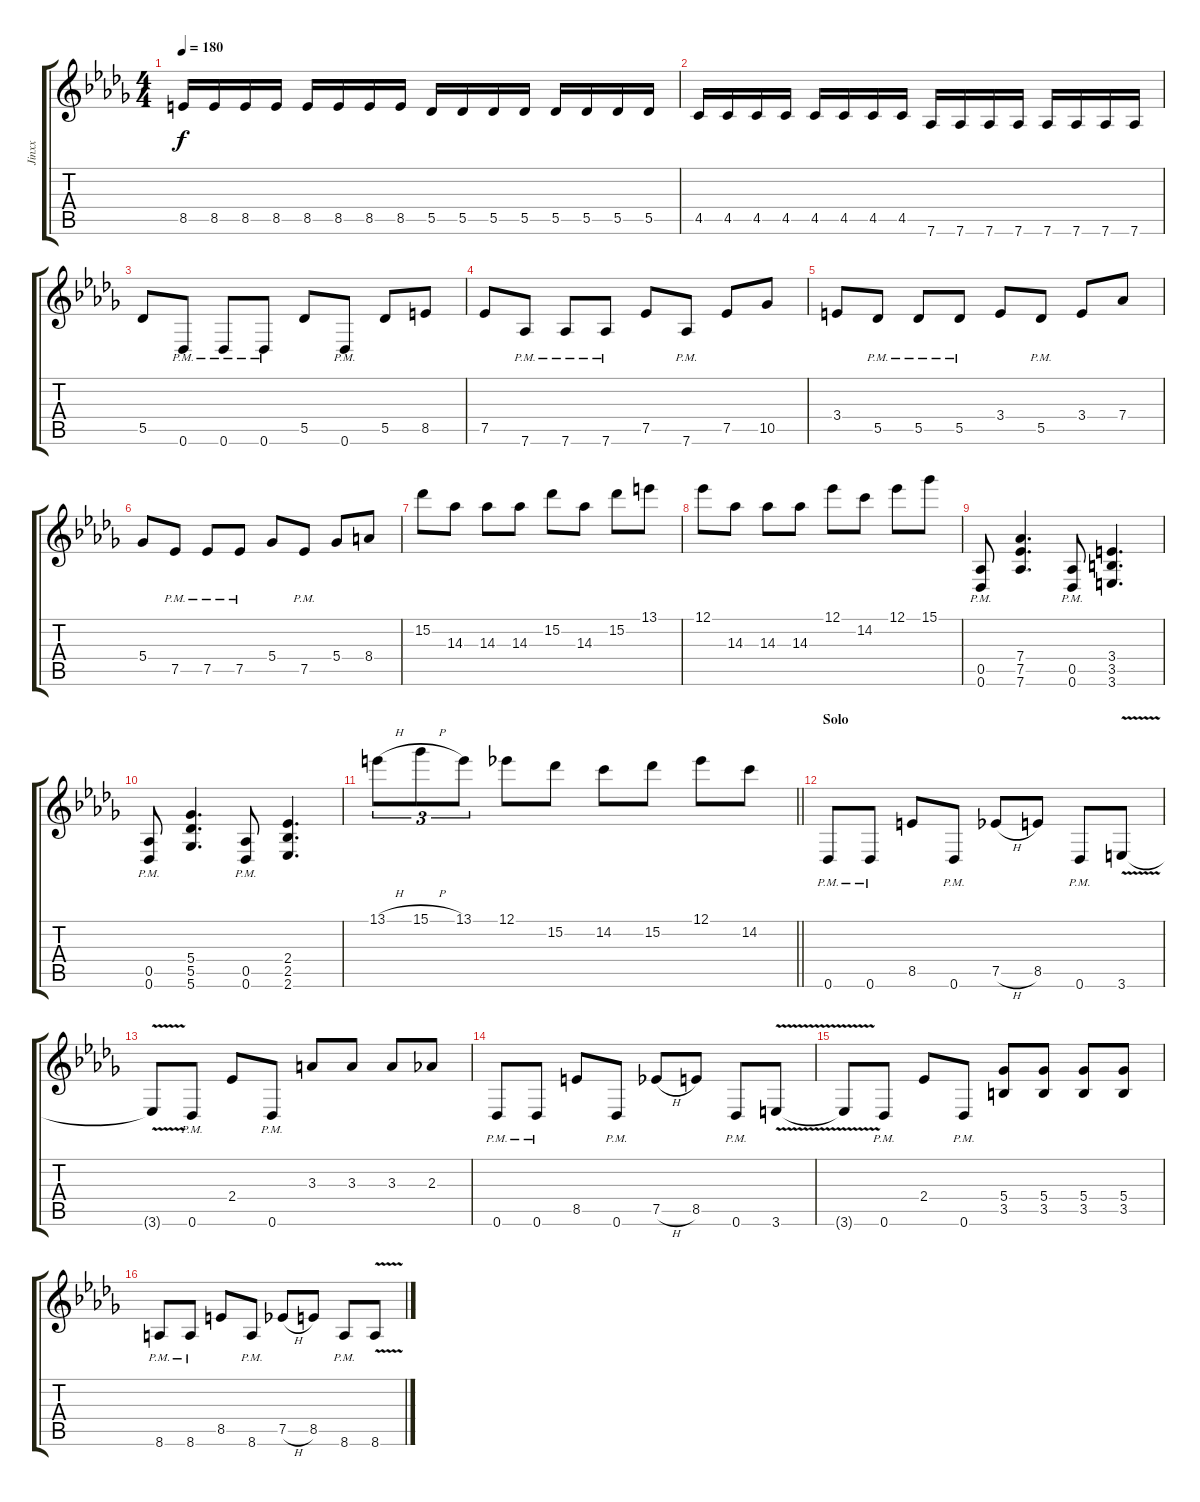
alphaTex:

\track ("Jinxx" "Jinxx") {instrument distortionguitar}
\staff {score tabs}
\tuning (Eb4 Bb3 Gb3 Db3 Ab2 Db2) {hide}
\ts (4 4)
\tempo 180
\clef g2
\ks db
8.5.16{dy f} 8.5.16 8.5.16 8.5.16 8.5.16 8.5.16 8.5.16 8.5.16 5.5.16 5.5.16 5.5.16 5.5.16 5.5.16 5.5.16 5.5.16 5.5.16 |
4.5.16 4.5.16 4.5.16 4.5.16 4.5.16 4.5.16 4.5.16 4.5.16 7.6.16 7.6.16 7.6.16 7.6.16 7.6.16 7.6.16 7.6.16 7.6.16 |
5.5.8 0.6{pm}.8 0.6{pm}.8 0.6{pm}.8 5.5.8 0.6{pm}.8 5.5.8 8.5.8 |
7.5.8 7.6{pm}.8 7.6{pm}.8 7.6{pm}.8 7.5.8 7.6{pm}.8 7.5.8 10.5.8 |
3.4.8 5.5{pm}.8 5.5{pm}.8 5.5{pm}.8 3.4.8 5.5{pm}.8 3.4.8 7.4.8 |
5.4.8 7.5{pm}.8 7.5{pm}.8 7.5{pm}.8 5.4.8 7.5{pm}.8 5.4.8 8.4.8 |
15.2.8 14.3.8 14.3.8 14.3.8 15.2.8 14.3.8 15.2.8 13.1.8 |
12.1.8 14.3.8 14.3.8 14.3.8 12.1.8 14.2.8 12.1.8 15.1.8 |
(0.5{pm} 0.6{pm}).8 (7.4 7.5 7.6).4{d} (0.5{pm} 0.6{pm}).8 (3.4 3.5 3.6).4{d} |
(0.5{pm} 0.6{pm}).8 (5.4 5.5 5.6).4{d} (0.5{pm} 0.6{pm}).8 (2.4 2.5 2.6).4{d} |
\barLineRight lightlight
13.1{h}.8{tu (3 2)} 15.1{h}.8{tu (3 2)} 13.1.8{tu (3 2)} 12.1.8 15.2.8 14.2.8 15.2.8 12.1.8 14.2.8 |
\section ("" "Solo")
0.6{pm}.8 0.6{pm}.8 8.5.8 0.6{pm}.8 7.5{h}.8 8.5.8 0.6{pm}.8 3.6{v}.8 |
3.6{v t}.8 0.6{pm}.8 2.4.8 0.6{pm}.8 3.3.8 3.3.8 3.3.8 2.3.8 |
0.6{pm}.8 0.6{pm}.8 8.5.8 0.6{pm}.8 7.5{h}.8 8.5.8 0.6{pm}.8 3.6{v}.8 |
3.6{v t}.8 0.6{pm}.8 2.4.8 0.6{pm}.8 (5.4 3.5).8 (5.4 3.5).8 (5.4 3.5).8 (5.4 3.5).8 |
8.6{pm}.8 8.6{pm}.8 8.5.8 8.6{pm}.8 7.5{h}.8 8.5.8 8.6{pm}.8 8.6{v}.8
